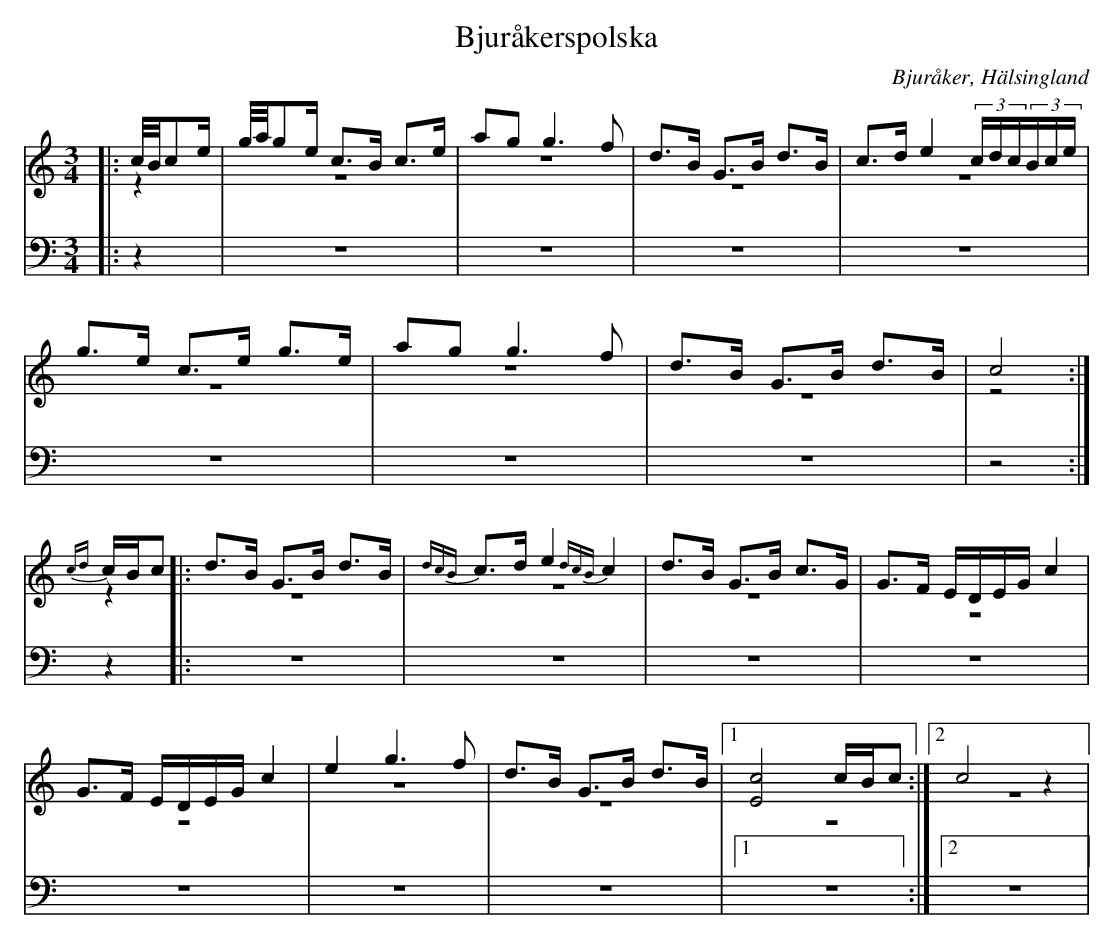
X:1
T: Bjuråkerspolska
O: Bjuråker, Hälsingland
M: 3/4
L: 1/8
K: C
V:1
V:2 merge
V:3
V:4 merge
V:1
|:c//B//ce/|g//a//ge/ c>B c>e|ag g3 f|d>B G>B d>B|c>d e2 (3c/d/c/(3B/c/e/|
g>e c>e g>e|ag g3 f|d>B G>B d>B|c4:|
{cd}c/B/c |:d>B G>B d>B|{dcB}c>d e2 {dcB}c2|d>B G>B c>G|G>F E/D/E/G/ c2|
G>F E/D/E/G/ c2|e2 g3 f|d>B G>B d>B|1 [E4c4] c/B/c:|2 c4 z2|
V:2
|:z2|z6|z6|z6|z6|
z6|z6|z6|z4:|
z2|:z6|z6|z6|z6|
 z6|z6|z6|1 z6:|2 z6|
V:3 clef=bass
|:z2|z6|z6|z6|z6|
z6|z6|z6|z4:|
z2|:z6|z6|z6|z6|
 z6|z6|z6|1 z6:|2 z6|
